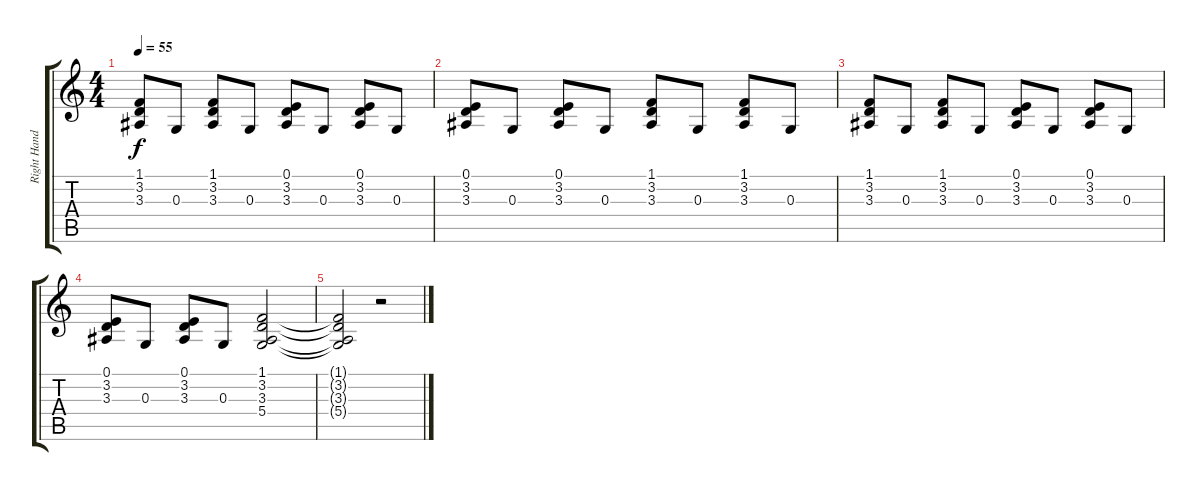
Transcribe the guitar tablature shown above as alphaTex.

\track ("Right Hand" "Right Hand") {instrument acousticgrandpiano}
\staff {score tabs}
\tuning (E4 B3 G3 D3 A2 E2) {hide}
\ts (4 4)
\tempo 55
\clef g2
\ks c
(1.1 3.2 3.3).8{dy f} 0.3.8 (1.1 3.2 3.3).8 0.3.8 (0.1 3.2 3.3).8 0.3.8 (0.1 3.2 3.3).8 0.3.8 |
(0.1 3.2 3.3).8 0.3.8 (0.1 3.2 3.3).8 0.3.8 (1.1 3.2 3.3).8 0.3.8 (1.1 3.2 3.3).8 0.3.8 |
(1.1 3.2 3.3).8 0.3.8 (1.1 3.2 3.3).8 0.3.8 (0.1 3.2 3.3).8 0.3.8 (0.1 3.2 3.3).8 0.3.8 |
(0.1 3.2 3.3).8 0.3.8 (0.1 3.2 3.3).8 0.3.8 (1.1 3.2 3.3 5.4).2 |
(1.1{t} 3.2{t} 3.3{t} 5.4{t}).2 r.2
